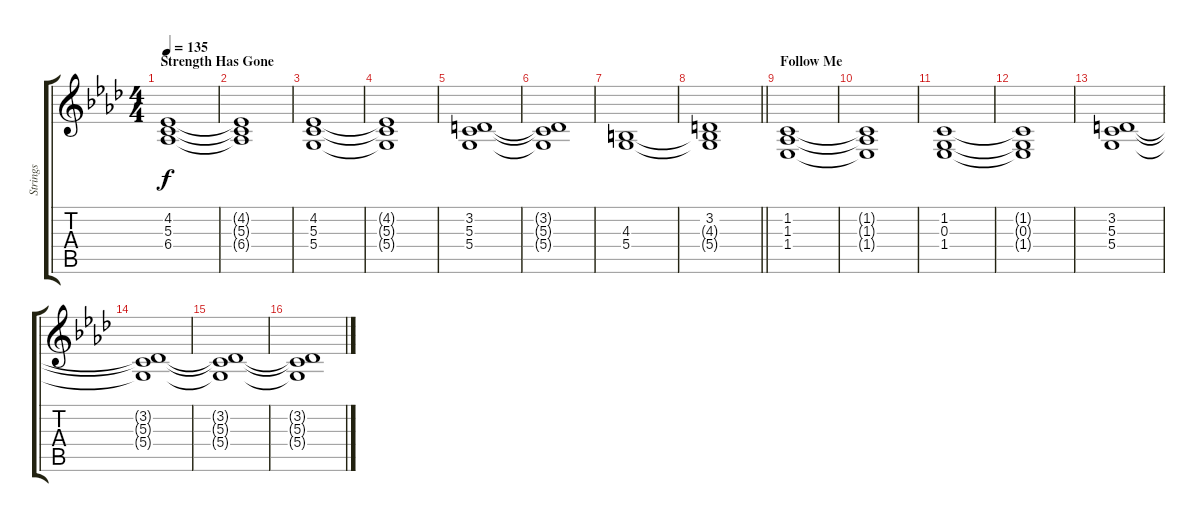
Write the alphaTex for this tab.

\track ("Strings" "Strings") {instrument stringensemble1}
\staff {score tabs}
\tuning (E4 B3 G3 D3 A2 E2) {hide}
\ts (4 4)
\section ("" "Strength Has Gone")
\tempo 135
\clef g2
\ks ab
(4.2 5.3 6.4).1{dy f} |
(4.2{t} 5.3{t} 6.4{t}).1 |
(4.2 5.3 5.4).1 |
(4.2{t} 5.3{t} 5.4{t}).1 |
(3.2 5.3 5.4).1 |
(3.2{t} 5.3{t} 5.4{t}).1 |
(4.3 5.4).1 |
\barLineRight lightlight
(3.2 4.3{t} 5.4{t}).1 |
\section ("" "Follow Me")
(1.2 1.3 1.4).1 |
(1.2{t} 1.3{t} 1.4{t}).1 |
(1.2 0.3 1.4).1 |
(1.2{t} 0.3{t} 1.4{t}).1 |
(3.2 5.3 5.4).1 |
(3.2{t} 5.3{t} 5.4{t}).1 |
(3.2{t} 5.3{t} 5.4{t}).1 |
(3.2{t} 5.3{t} 5.4{t}).1
